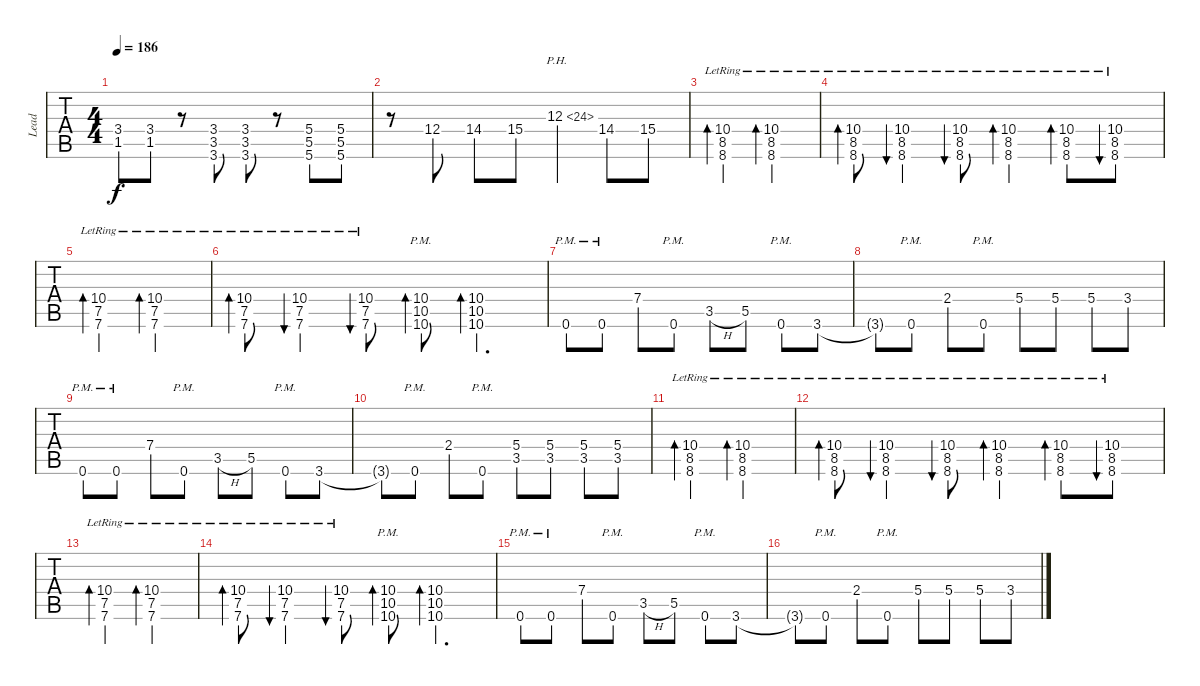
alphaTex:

\track ("Lead" "Lead") {instrument distortionguitar}
\staff {tabs}
\tuning (Eb4 Bb3 Gb3 Db3 Ab2 Db2) {hide}
\ts (4 4)
\tempo 186
\clef g2
\ks db
(3.4 1.5).8{dy f} (3.4 1.5).8 r.8 (3.4 3.5 3.6).8 (3.4 3.5 3.6).8 r.8 (5.4 5.5 5.6).8 (5.4 5.5 5.6).8 |
r.8 12.4.8 14.4.8 15.4.8 12.3{ph 12}.4 14.4.8 15.4.8 |
(10.4{lr} 8.5{lr} 8.6{lr}).2{bd 60} (10.4{lr} 8.5{lr} 8.6{lr}).2{bd 60} |
(10.4{lr} 8.5{lr} 8.6{lr}).8{bd 60} (10.4{lr} 8.5{lr} 8.6{lr}).4{bu 60} (10.4{lr} 8.5{lr} 8.6{lr}).8{bu 60} (10.4{lr} 8.5{lr} 8.6{lr}).4{bd 60} (10.4{lr} 8.5{lr} 8.6{lr}).8{bd 60} (10.4{lr} 8.5{lr} 8.6{lr}).8{bu 60} |
(10.4{lr} 7.5{lr} 7.6{lr}).2{bd 60} (10.4{lr} 7.5{lr} 7.6{lr}).2{bd 60} |
(10.4{lr} 7.5{lr} 7.6{lr}).8{bd 60} (10.4{lr} 7.5{lr} 7.6{lr}).4{bu 60} (10.4{lr} 7.5{lr} 7.6{lr}).8{bu 60} (10.4{pm} 10.5{pm} 10.6{pm}).8{bd 60} (10.4 10.5 10.6).4{d bd 60} |
0.6{pm}.8 0.6{pm}.8 7.4.8 0.6{pm}.8 3.5{h}.8 5.5.8 0.6{pm}.8 3.6.8 |
3.6{t}.8 0.6{pm}.8 2.4.8 0.6{pm}.8 5.4.8 5.4.8 5.4.8 3.4.8 |
0.6{pm}.8 0.6{pm}.8 7.4.8 0.6{pm}.8 3.5{h}.8 5.5.8 0.6{pm}.8 3.6.8 |
3.6{t}.8 0.6{pm}.8 2.4.8 0.6{pm}.8 (5.4 3.5).8 (5.4 3.5).8 (5.4 3.5).8 (5.4 3.5).8 |
(10.4{lr} 8.5{lr} 8.6{lr}).2{bd 60} (10.4{lr} 8.5{lr} 8.6{lr}).2{bd 60} |
(10.4{lr} 8.5{lr} 8.6{lr}).8{bd 60} (10.4{lr} 8.5{lr} 8.6{lr}).4{bu 60} (10.4{lr} 8.5{lr} 8.6{lr}).8{bu 60} (10.4{lr} 8.5{lr} 8.6{lr}).4{bd 60} (10.4{lr} 8.5{lr} 8.6{lr}).8{bd 60} (10.4{lr} 8.5{lr} 8.6{lr}).8{bu 60} |
(10.4{lr} 7.5{lr} 7.6{lr}).2{bd 60} (10.4{lr} 7.5{lr} 7.6{lr}).2{bd 60} |
(10.4{lr} 7.5{lr} 7.6{lr}).8{bd 60} (10.4{lr} 7.5{lr} 7.6{lr}).4{bu 60} (10.4{lr} 7.5{lr} 7.6{lr}).8{bu 60} (10.4{pm} 10.5{pm} 10.6{pm}).8{bd 60} (10.4 10.5 10.6).4{d bd 60} |
0.6{pm}.8 0.6{pm}.8 7.4.8 0.6{pm}.8 3.5{h}.8 5.5.8 0.6{pm}.8 3.6.8 |
3.6{t}.8 0.6{pm}.8 2.4.8 0.6{pm}.8 5.4.8 5.4.8 5.4.8 3.4.8
